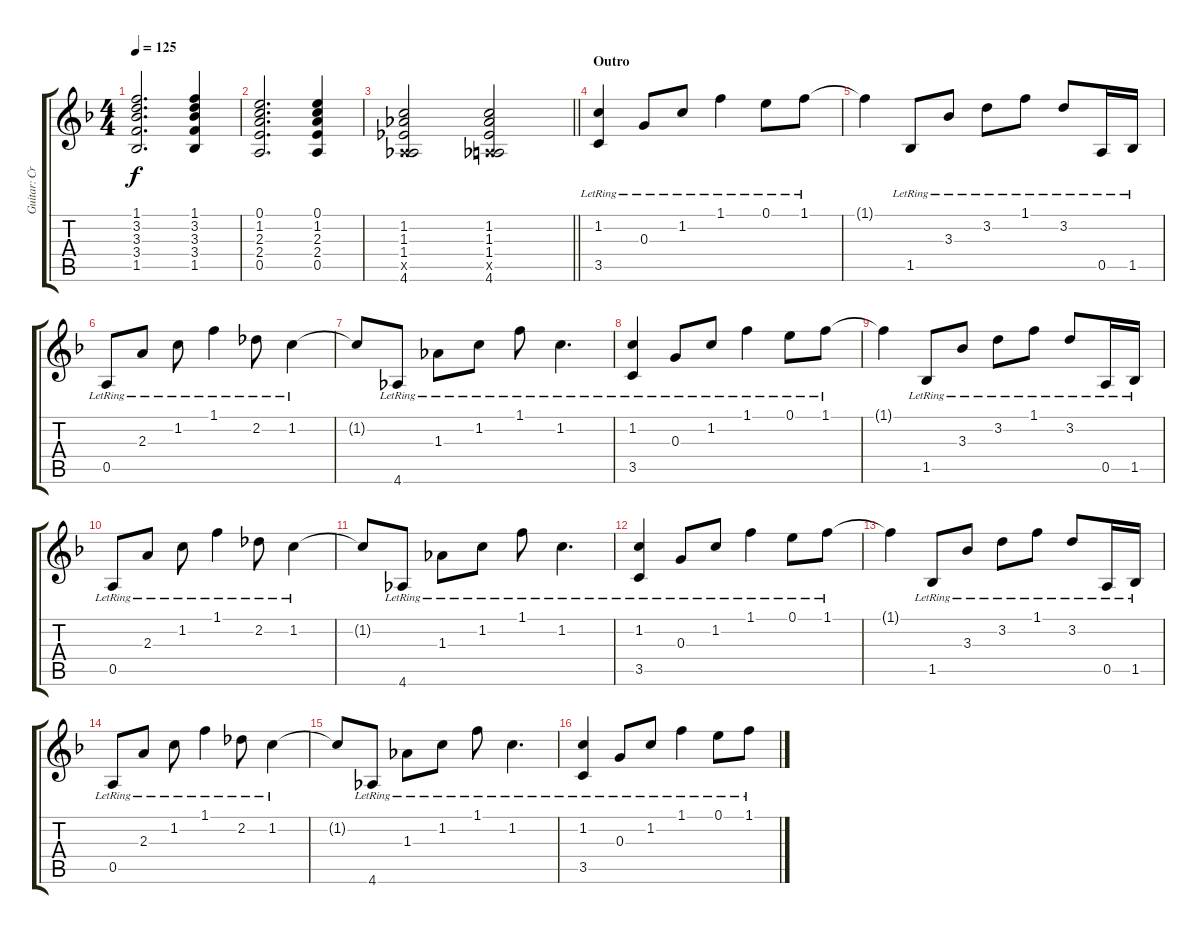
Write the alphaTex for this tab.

\track ("Guitar: Criss" "Guitar: Cr") {instrument electricguitarclean}
\staff {score tabs}
\tuning (E4 B3 G3 D3 A2 E2) {hide}
\ts (4 4)
\tempo 125
\clef g2
\ks f
(1.1 3.2 3.3 3.4 1.5).2{d dy f} (1.1 3.2 3.3 3.4 1.5).4 |
(0.1 1.2 2.3 2.4 0.5).2{d} (0.1 1.2 2.3 2.4 0.5).4 |
\barLineRight lightlight
(1.2 1.3 1.4 0.5{x} 4.6).2 (1.2 1.3 1.4 0.5{x} 4.6).2 |
\section ("" "Outro")
(1.2{lr} 3.5{lr}).4{volume 10 instrument electricguitarclean} 0.3{lr}.8 1.2{lr}.8 1.1{lr}.4 0.1{lr}.8 1.1{lr}.8 |
1.1{t}.4 1.5{lr}.8 3.3{lr}.8 3.2{lr}.8 1.1{lr}.8 3.2{lr}.8 0.5{lr}.16 1.5{lr}.16 |
0.5{lr}.8 2.3{lr}.8 1.2{lr}.8 1.1{lr}.4 2.2{lr}.8 1.2{lr}.4 |
1.2{t}.8 4.6{lr}.8 1.3{lr}.8 1.2{lr}.8 1.1{lr}.8 1.2{lr}.4{d} |
(1.2{lr} 3.5{lr}).4{volume 7} 0.3{lr}.8 1.2{lr}.8 1.1{lr}.4 0.1{lr}.8 1.1{lr}.8 |
1.1{t}.4 1.5{lr}.8 3.3{lr}.8 3.2{lr}.8 1.1{lr}.8 3.2{lr}.8 0.5{lr}.16 1.5{lr}.16 |
0.5{lr}.8 2.3{lr}.8 1.2{lr}.8 1.1{lr}.4 2.2{lr}.8 1.2{lr}.4 |
1.2{t}.8 4.6{lr}.8 1.3{lr}.8 1.2{lr}.8 1.1{lr}.8 1.2{lr}.4{d} |
(1.2{lr} 3.5{lr}).4{volume 4} 0.3{lr}.8 1.2{lr}.8 1.1{lr}.4 0.1{lr}.8 1.1{lr}.8 |
1.1{t}.4 1.5{lr}.8 3.3{lr}.8 3.2{lr}.8 1.1{lr}.8 3.2{lr}.8 0.5{lr}.16 1.5{lr}.16 |
0.5{lr}.8 2.3{lr}.8 1.2{lr}.8 1.1{lr}.4 2.2{lr}.8 1.2{lr}.4 |
1.2{t}.8 4.6{lr}.8 1.3{lr}.8 1.2{lr}.8 1.1{lr}.8 1.2{lr}.4{d} |
(1.2{lr} 3.5{lr}).4{volume 0} 0.3{lr}.8 1.2{lr}.8 1.1{lr}.4 0.1{lr}.8 1.1{lr}.8
